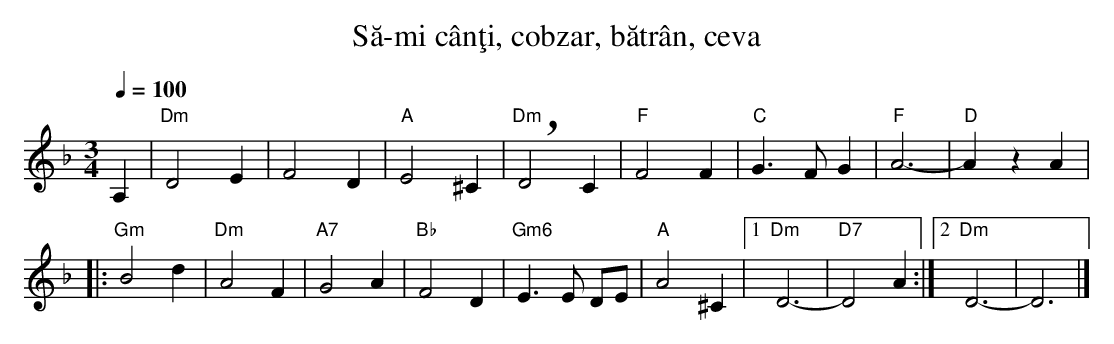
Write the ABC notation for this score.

X:1
T:S\ua-mi c\^an\,ti, cobzar, b\uatr\^an, ceva
Q:1/4=100
M:3/4
L:1/4
K:Dm
A,|"Dm"D2E|F2D|"A"E2^C|"Dm"+breath+D2 C|"F"F2F|"C"G>FG|"F"A3-|"D"AzA|
|:"Gm"B2d|"Dm"A2F|"A7"G2A|"Bb"F2D|"Gm6"E>E D/E/|"A"A2^C|1"Dm"D3- |"D7"D2A:|2"Dm"D3-|D3|]
